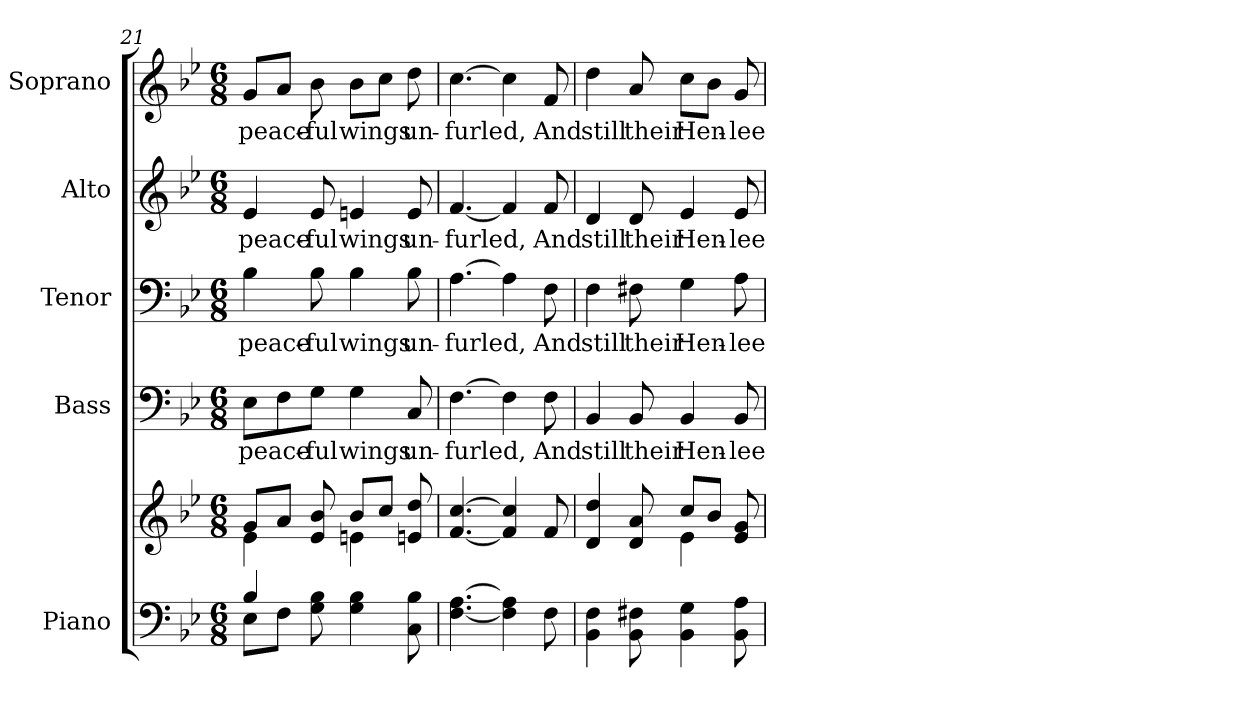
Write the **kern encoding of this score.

**kern	**kern	**kern	**text	**kern	**text	**kern	**text	**kern	**text
*part5	*part5	*part4	*part4	*part3	*part3	*part2	*part2	*part1	*part1
*staff6	*staff5	*staff4	*staff4	*staff3	*staff3	*staff2	*staff2	*staff1	*staff1
*I"Piano	*	*I"Bass	*	*I"Tenor	*	*I"Alto	*	*I"Soprano	*
*I'Pno.	*	*I'B.	*	*I'T.	*	*I'A.	*	*I'S.	*
!!LO:PB:g=z
*clefF4	*clefG2	*clefF4	*	*clefF4	*	*clefG2	*	*clefG2	*
*k[b-e-]	*k[b-e-]	*k[b-e-]	*	*k[b-e-]	*	*k[b-e-]	*	*k[b-e-]	*
*B-:	*B-:	*B-:	*	*B-:	*	*B-:	*	*B-:	*
*M6/8	*M6/8	*M6/8	*	*M6/8	*	*M6/8	*	*M6/8	*
=21	=21	=21	=21	=21	=21	=21	=21	=21	=21
*^	*^	*	*	*	*	*	*	*	*
!	!	!	!	!	!LO:LY:b:color=#000000	!	!	!	!	!	!
!	!	!	!	!	!	!	!LO:LY:b:color=#000000	!	!	!	!
!	!	!	!	!	!	!	!	!	!LO:LY:b:color=#000000	!	!
!	!	!	!	!	!	!	!	!	!	!	!LO:LY:b:color=#000000
4B-i/	8E-i\L	8gi/L	4e-i\	8E-i\L	peace-	4B-i\	peace-	4e-i/	peace-	8gi/L	peace-
.	8Fi\J	8ai/J	.	8Fi\	.	.	.	.	.	8ai/J	.
!	!	!	!	!	!LO:LY:b:color=#000000	!	!	!	!	!	!
!	!	!	!	!	!	!	!LO:LY:b:color=#000000	!	!	!	!
!	!	!	!	!	!	!	!	!	!LO:LY:b:color=#000000	!	!
!	!	!	!	!	!	!	!	!	!	!	!LO:LY:b:color=#000000
8Gi\ 8B-i	8ryy	8e-i/ 8b-i	8ryy	8Gi\J	-ful	8B-i\	-ful	8e-i/	-ful	8b-i\	-ful
!	!	!	!	!	!LO:LY:b:color=#000000	!	!	!	!	!	!
!	!	!	!	!	!	!	!LO:LY:b:color=#000000	!	!	!	!
!	!	!	!	!	!	!	!	!	!LO:LY:b:color=#000000	!	!
!	!	!	!	!	!	!	!	!	!	!	!LO:LY:b:color=#000000
4Gi\ 4B-i	4.ryy	8b-i/L	4eni\	4Gi\	wings	4B-i\	wings	4eni/	wings	8b-i\L	wings
.	.	8cci/J	.	.	.	.	.	.	.	8cci\J	.
!	!	!	!	!	!LO:LY:b:color=#000000	!	!	!	!	!	!
!	!	!	!	!	!	!	!LO:LY:b:color=#000000	!	!	!	!
!	!	!	!	!	!	!	!	!	!LO:LY:b:color=#000000	!	!
!	!	!	!	!	!	!	!	!	!	!	!LO:LY:b:color=#000000
8Ci\ 8B-i	.	8eni/ 8ddi	8ryy	8Ci/	un-	8B-i\	un-	8ei/	un-	8ddi\	un-
*v	*v	*	*	*	*	*	*	*	*	*	*
*	*v	*v	*	*	*	*	*	*	*	*
=22	=22	=22	=22	=22	=22	=22	=22	=22	=22
*	*^	*	*	*	*	*	*	*	*
!	!	!	!	!LO:LY:b:color=#000000	!	!	!	!	!	!
*	*v	*v	*	*	*	*	*	*	*	*
*	*^	*	*	*	*	*	*	*	*
!	!	!	!	!	!	!LO:LY:b:color=#000000	!	!	!	!
*	*v	*v	*	*	*	*	*	*	*	*
*	*^	*	*	*	*	*	*	*	*
!	!	!	!	!	!	!	!	!LO:LY:b:color=#000000	!	!
*	*v	*v	*	*	*	*	*	*	*	*
*	*^	*	*	*	*	*	*	*	*
!	!	!	!	!	!	!	!	!	!	!LO:LY:b:color=#000000
*	*v	*v	*	*	*	*	*	*	*	*
[<4.Fi\ [>4.Ai	[<4.fi/ [>4.cci	[>4.Fi\	-furled,	[>4.Ai\	-furled,	[<4.fi/	-furled,	[>4.cci\	-furled,
4Fi\] 4Ai]	4fi/] 4cci]	4Fi\]	.	4Ai\]	.	4fi/]	.	4cci\]	.
!	!	!	!LO:LY:b:color=#000000	!	!	!	!	!	!
!	!	!	!	!	!LO:LY:b:color=#000000	!	!	!	!
!	!	!	!	!	!	!	!LO:LY:b:color=#000000	!	!
!	!	!	!	!	!	!	!	!	!LO:LY:b:color=#000000
8Fi\	8fi/	8Fi\	And	8Fi\	And	8fi/	And	8fi/	And
!!LO:PB:g=z
=23	=23	=23	=23	=23	=23	=23	=23	=23	=23
*	*^	*	*	*	*	*	*	*	*
!	!	!	!	!LO:LY:b:color=#000000	!	!	!	!	!	!
!	!	!	!	!	!	!LO:LY:b:color=#000000	!	!	!	!
!	!	!	!	!	!	!	!	!LO:LY:b:color=#000000	!	!
!	!	!	!	!	!	!	!	!	!	!LO:LY:b:color=#000000
4BB-i\ 4Fi	4di/ 4ddi	4.ryy	4BB-i/	still	4Fi\	still	4di/	still	4ddi\	still
!	!	!	!	!LO:LY:b:color=#000000	!	!	!	!	!	!
!	!	!	!	!	!	!LO:LY:b:color=#000000	!	!	!	!
!	!	!	!	!	!	!	!	!LO:LY:b:color=#000000	!	!
!	!	!	!	!	!	!	!	!	!	!LO:LY:b:color=#000000
8BB-i\ 8F#Xi	8di/ 8ai	.	8BB-i/	their	8F#Xi\	their	8di/	their	8ai/	their
!	!	!	!	!LO:LY:b:color=#000000	!	!	!	!	!	!
!	!	!	!	!	!	!LO:LY:b:color=#000000	!	!	!	!
!	!	!	!	!	!	!	!	!LO:LY:b:color=#000000	!	!
!	!	!	!	!	!	!	!	!	!	!LO:LY:b:color=#000000
4BB-i\ 4Gi	8cci/L	4e-i\	4BB-i/	Hen-	4Gi\	Hen-	4e-i/	Hen-	8cci\L	Hen-
.	8b-i/J	.	.	.	.	.	.	.	8b-i\J	.
!	!	!	!	!LO:LY:b:color=#000000	!	!	!	!	!	!
!	!	!	!	!	!	!LO:LY:b:color=#000000	!	!	!	!
!	!	!	!	!	!	!	!	!LO:LY:b:color=#000000	!	!
!	!	!	!	!	!	!	!	!	!	!LO:LY:b:color=#000000
8BB-i\ 8Ai	8e-i/ 8gi	8ryy	8BB-i/	-lee	8Ai\	-lee	8e-i/	-lee	8gi/	-lee
*	*v	*v	*	*	*	*	*	*	*	*
=	=	=	=	=	=	=	=	=	=
*-	*-	*-	*-	*-	*-	*-	*-	*-	*-
